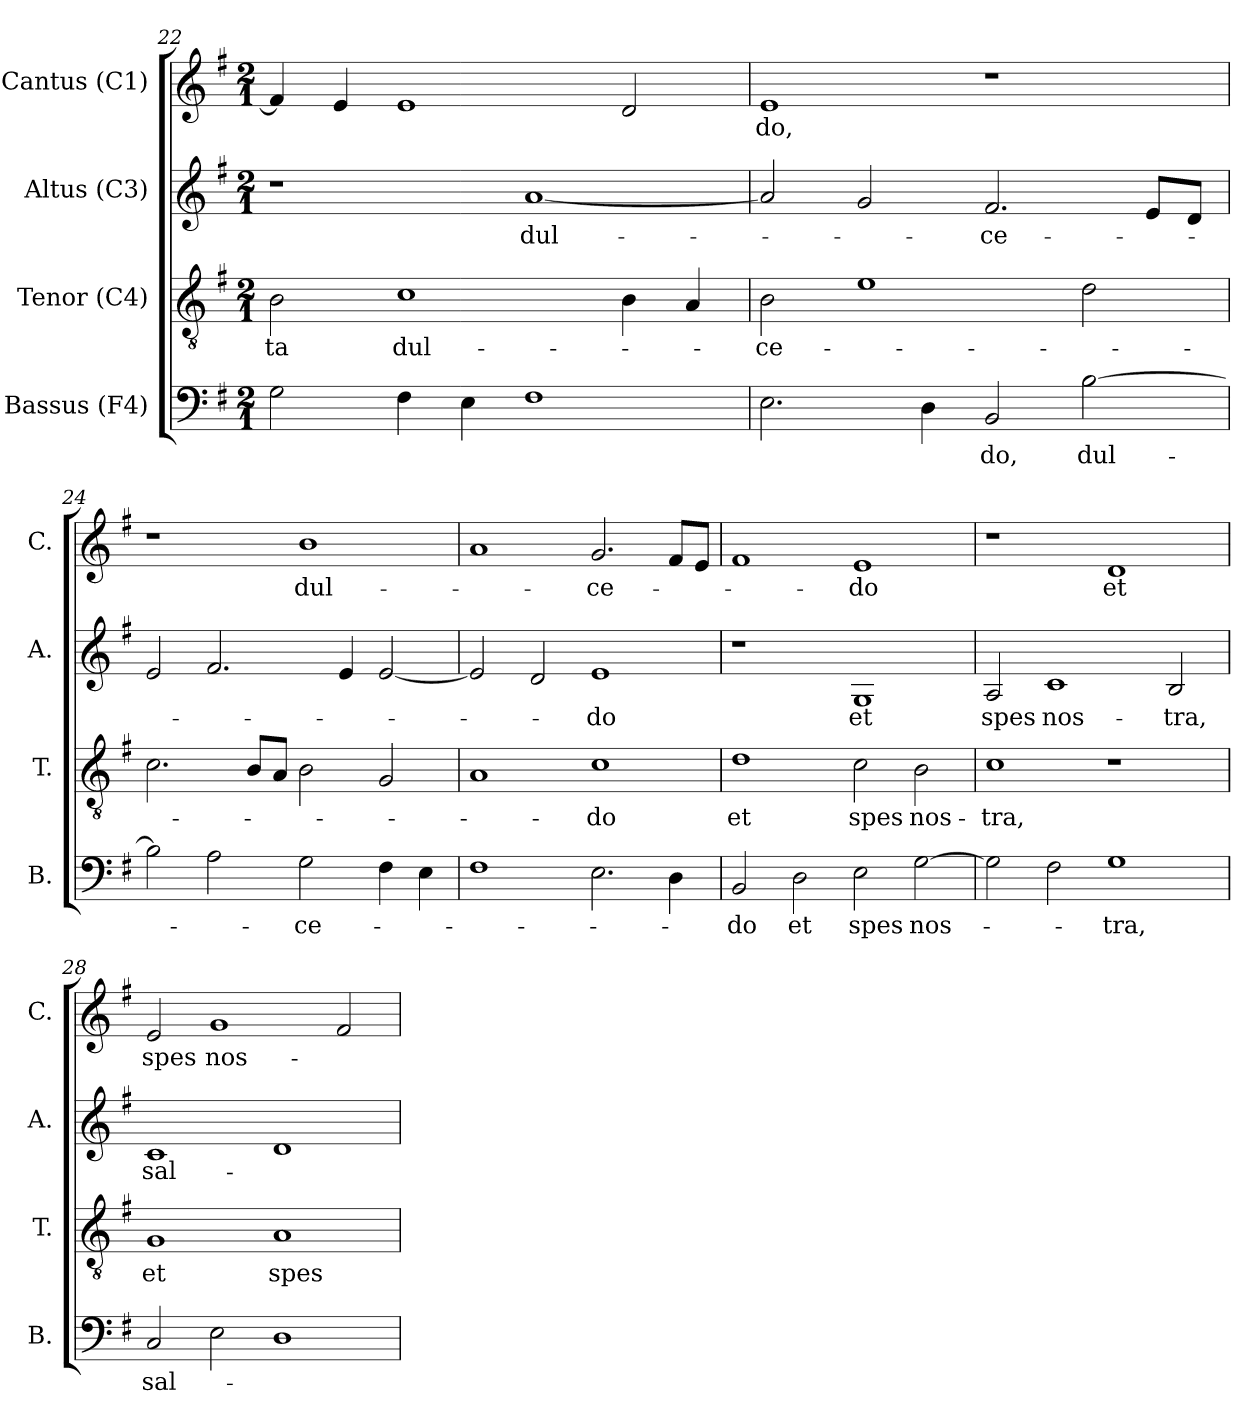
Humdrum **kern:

**kern	**text	**kern	**text	**kern	**text	**kern	**text
*part4	*part4	*part3	*part3	*part2	*part2	*part1	*part1
*staff4	*staff4	*staff3	*staff3	*staff2	*staff2	*staff1	*staff1
*I"Bassus (F4)	*	*I"Tenor (C4)	*	*I"Altus (C3)	*	*I"Cantus (C1)	*
*I'B.	*	*I'T.	*	*I'A.	*	*I'C.	*
!!LO:LB:g=z
*clefF4	*	*clefGv2	*	*clefG2	*	*clefG2	*
*	*	*ITrd7c12	*	*ITrd7c12	*	*	*
*k[f#]	*	*k[f#]	*	*k[f#]	*	*k[f#]	*
*G:	*	*G:	*	*G:	*	*G:	*
*M2/1	*	*M2/1	*	*M2/1	*	*M2/1	*
=22	=22	=22	=22	=22	=22	=22	=22
!	!	!	!LO:LY:b:color=#000000	!	!	!	!
2Gi\	.	2BBi\	-ta	1r	.	4f#i/]	.
.	.	.	.	.	.	4ei/	.
!	!	!	!LO:LY:b:color=#000000	!	!	!	!
4F#i\	.	1Ci	dul-	.	.	1ei	.
4Ei\	.	.	.	.	.	.	.
!	!	!	!	!	!LO:LY:b:color=#000000	!	!
1F#i	.	.	.	[1Ai	dul-	.	.
.	.	4BBi\	.	.	.	2di/	.
.	.	4AAi/	.	.	.	.	.
=23	=23	=23	=23	=23	=23	=23	=23
!	!	!	!LO:LY:b:color=#000000	!	!	!	!
!	!	!	!	!	!	!	!LO:LY:b:color=#000000
2.Ei\	.	2BBi\	-ce-	2Ai/]	.	1ei	-do,
.	.	1Ei	.	2Gi/	.	.	.
4Di\	.	.	.	.	.	.	.
!	!LO:LY:b:color=#000000	!	!	!	!	!	!
!	!	!	!	!	!LO:LY:b:color=#000000	!	!
2BBi/	-do,	.	.	2.F#i/	-ce-	1r	.
!	!LO:LY:b:color=#000000	!	!	!	!	!	!
[2Bi\	dul-	2Di\	.	.	.	.	.
.	.	.	.	8Ei/L	.	.	.
.	.	.	.	8Di/J	.	.	.
=24	=24	=24	=24	=24	=24	=24	=24
2Bi\]	.	2.Ci\	.	2Ei/	.	1r	.
2Ai\	.	.	.	2.F#i/	.	.	.
.	.	8BBi/L	.	.	.	.	.
.	.	8AAi/J	.	.	.	.	.
!	!LO:LY:b:color=#000000	!	!	!	!	!	!
!	!	!	!	!	!	!	!LO:LY:b:color=#000000
2Gi\	-ce-	2BBi\	.	.	.	1bi	dul-
.	.	.	.	4Ei/	.	.	.
4F#i\	.	2GGi/	.	[2Ei/	.	.	.
4Ei\	.	.	.	.	.	.	.
=25	=25	=25	=25	=25	=25	=25	=25
1F#i	.	1AAi	.	2Ei/]	.	1ai	.
.	.	.	.	2Di/	.	.	.
!	!	!	!LO:LY:b:color=#000000	!	!	!	!
!	!	!	!	!	!LO:LY:b:color=#000000	!	!
!	!	!	!	!	!	!	!LO:LY:b:color=#000000
2.Ei\	.	1Ci	-do	1Ei	-do	2.gi/	-ce-
4Di\	.	.	.	.	.	8f#i/L	.
.	.	.	.	.	.	8ei/J	.
!!LO:LB:g=z
=26	=26	=26	=26	=26	=26	=26	=26
!	!LO:LY:b:color=#000000	!	!	!	!	!	!
!	!	!	!LO:LY:b:color=#000000	!	!	!	!
2BBi/	-do	1Di	et	1r	.	1f#i	.
!	!LO:LY:b:color=#000000	!	!	!	!	!	!
2Di\	et	.	.	.	.	.	.
!	!LO:LY:b:color=#000000	!	!	!	!	!	!
!	!	!	!LO:LY:b:color=#000000	!	!	!	!
!	!	!	!	!	!LO:LY:b:color=#000000	!	!
!	!	!	!	!	!	!	!LO:LY:b:color=#000000
2Ei\	spes	2Ci\	spes	1GGi	et	1ei	-do
!	!LO:LY:b:color=#000000	!	!	!	!	!	!
!	!	!	!LO:LY:b:color=#000000	!	!	!	!
[2Gi\	nos-	2BBi\	nos-	.	.	.	.
=27	=27	=27	=27	=27	=27	=27	=27
!	!	!	!LO:LY:b:color=#000000	!	!	!	!
!	!	!	!	!	!LO:LY:b:color=#000000	!	!
2Gi\]	.	1Ci	-tra,	2AAi/	spes	1r	.
!	!	!	!	!	!LO:LY:b:color=#000000	!	!
2F#i\	.	.	.	1Ci	nos-	.	.
!	!LO:LY:b:color=#000000	!	!	!	!	!	!
!	!	!	!	!	!	!	!LO:LY:b:color=#000000
1Gi	-tra,	1r	.	.	.	1di	et
!	!	!	!	!	!LO:LY:b:color=#000000	!	!
.	.	.	.	2BBi/	-tra,	.	.
=28	=28	=28	=28	=28	=28	=28	=28
!	!LO:LY:b:color=#000000	!	!	!	!	!	!
!	!	!	!LO:LY:b:color=#000000	!	!	!	!
!	!	!	!	!	!LO:LY:b:color=#000000	!	!
!	!	!	!	!	!	!	!LO:LY:b:color=#000000
2Ci/	sal-	1GGi	et	1Ci	sal-	2ei/	spes
!	!	!	!	!	!	!	!LO:LY:b:color=#000000
2Ei\	.	.	.	.	.	1gi	nos-
!	!	!	!LO:LY:b:color=#000000	!	!	!	!
1Di	.	1AAi	spes	1Di	.	.	.
.	.	.	.	.	.	2f#i/	.
=	=	=	=	=	=	=	=
*-	*-	*-	*-	*-	*-	*-	*-
